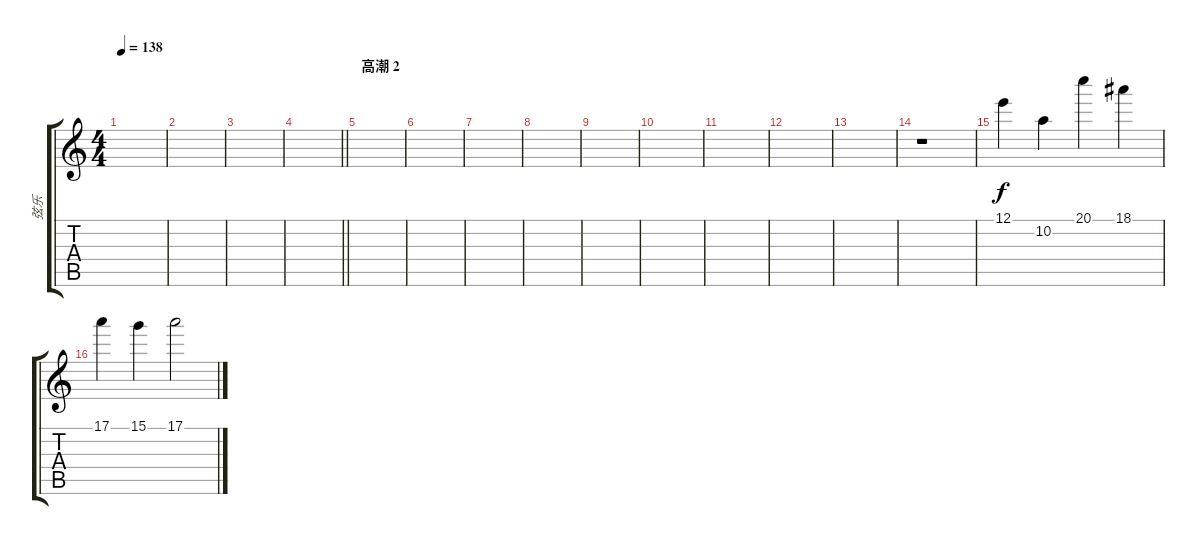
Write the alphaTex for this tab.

\track ("弦乐" "弦乐") {instrument stringensemble1}
\staff {score tabs}
\tuning (E5 B4 G4 D4 A3 E3) {hide}
\ts (4 4)
\tempo 138
\clef g2
\ks c
|
|
|
\barLineRight lightlight
|
\section ("" "高潮 2")
|
|
|
|
|
|
|
|
|
r.1{volume 8} |
12.1.4 10.2.4 20.1.4 18.1.4 |
17.1.4 15.1.4 17.1.2
